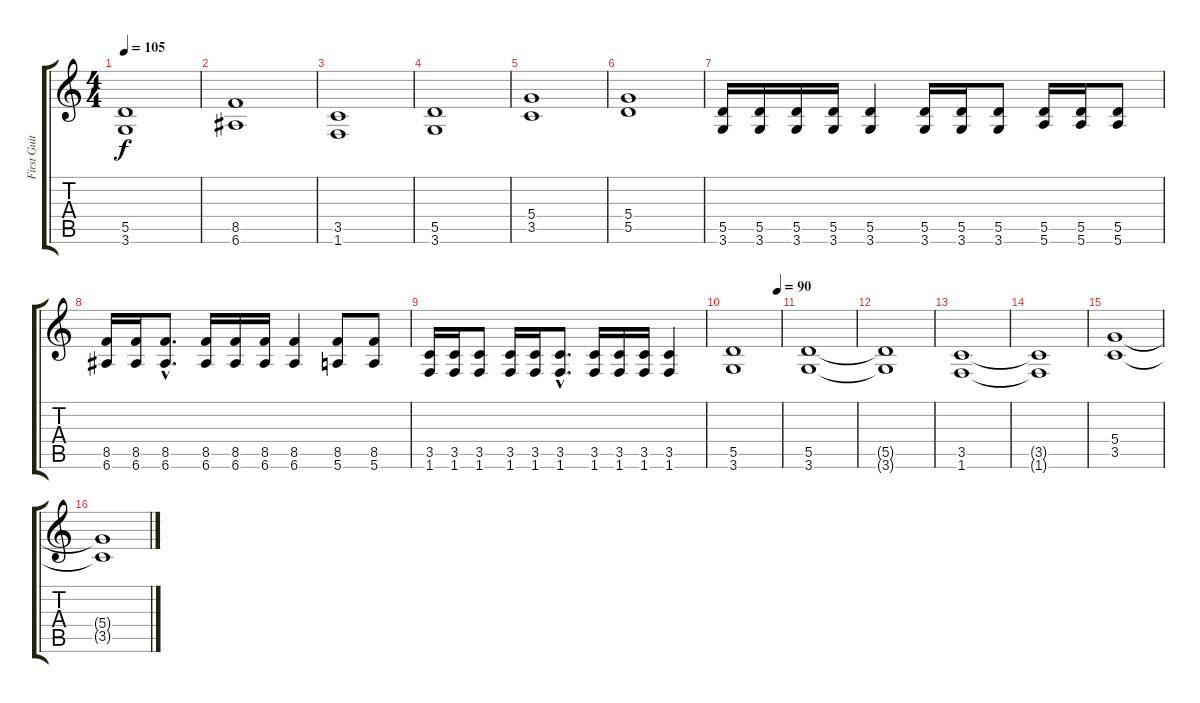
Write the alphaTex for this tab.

\track ("First Guitar" "First Guit") {instrument overdrivenguitar}
\staff {score tabs}
\tuning (E4 B3 G3 D3 A2 E2) {hide}
\ts (4 4)
\tempo 105
\clef g2
\ks c
(5.5 3.6).1{dy f} |
(8.5 6.6).1 |
(3.5 1.6).1 |
(5.5 3.6).1 |
(5.4 3.5).1 |
(5.4 5.5).1 |
(5.5 3.6).16 (5.5 3.6).16 (5.5 3.6).16 (5.5 3.6).16 (5.5 3.6).4 (5.5 3.6).16 (5.5 3.6).16 (5.5 3.6).8 (5.5 5.6).16 (5.5 5.6).16 (5.5 5.6).8 |
(8.5 6.6).16 (8.5 6.6).16 (8.5{hac} 6.6{hac}).8{d} (8.5 6.6).16 (8.5 6.6).16 (8.5 6.6).16 (8.5 6.6).4 (8.5 5.6).8 (8.5 5.6).8 |
(3.5 1.6).16 (3.5 1.6).16 (3.5 1.6).8 (3.5 1.6).16 (3.5 1.6).16 (3.5{hac} 1.6{hac}).8{d} (3.5 1.6).16 (3.5 1.6).16 (3.5 1.6).16 (3.5 1.6).4 |
\tempo (90 0.9375)
(5.5 3.6).1 |
(5.5 3.6).1 |
(5.5{t} 3.6{t}).1 |
(3.5 1.6).1 |
(3.5{t} 1.6{t}).1 |
(5.4 3.5).1 |
(5.4{t} 3.5{t}).1
